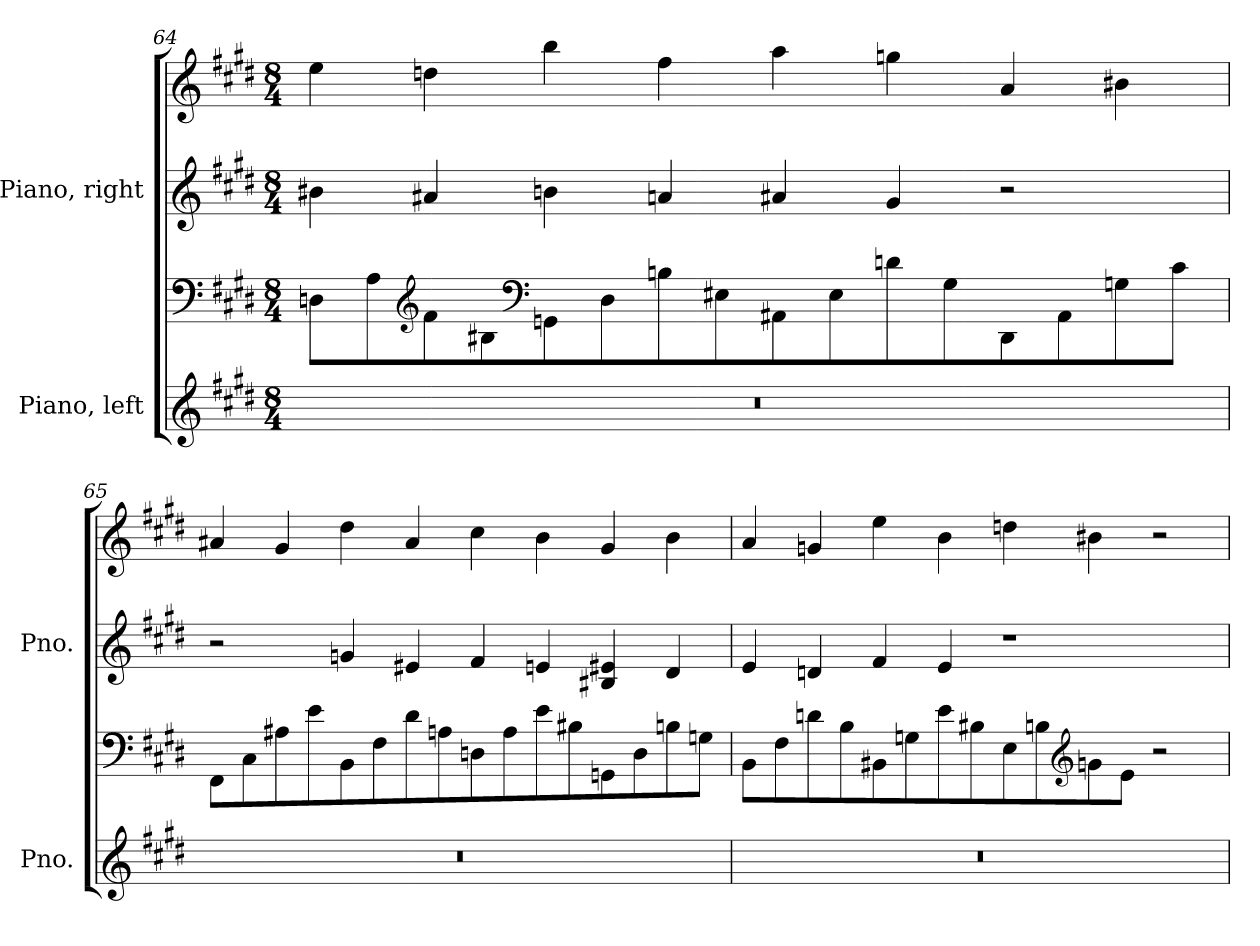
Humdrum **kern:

**kern	**kern	**kern	**kern
*part2	*part2	*part1	*part1
*staff4	*staff3	*staff2	*staff1
*I"Piano, left	*	*I"Piano, right	*
*I'Pno.	*	*I'Pno.	*
!!LO:PB:g=z
*clefG2	*clefF4	*clefG2	*clefG2
*k[f#c#g#d#]	*k[f#c#g#d#]	*k[f#c#g#d#]	*k[f#c#g#d#]
*M8/4	*M8/4	*M8/4	*M8/4
=64	=64	=64	=64
0r	8Dn\L	4b#X\	4ee\
.	8A\	.	.
*	*clefG2	*	*
.	8f#\	4a#X/	4ddn\
.	8B#X\	.	.
*	*clefF4	*	*
.	8GGn\	4bn\	4bb\
.	8D\	.	.
.	8Bn\	4an/	4ff#\
.	8E#X\	.	.
.	8AA#X\	4a#X/	4aa\
.	8E#\	.	.
.	8dn\	4g#/	4ggn\
.	8G#\	.	.
.	8DD#\	2r	4a/
.	8AA#\	.	.
.	8Gn\	.	4b#X\
.	8c#\J	.	.
!!LO:LB:g=z
=65	=65	=65	=65
0r	8FF#\L	2r	4a#X/
.	8C#\	.	.
.	8A#X\	.	4g#/
.	8e\	.	.
.	8BB\	4gn/	4dd#\
.	8F#\	.	.
.	8d#\	4e#X/	4a#/
.	8An\	.	.
.	8Dn\	4f#/	4cc#\
.	8A\	.	.
.	8e\	4en/	4b\
.	8B#X\	.	.
.	8GGn\	4B#X/ 4e#X/	4g#/
.	8D\	.	.
.	8Bn\	4d#/	4b\
.	8Gn\J	.	.
=66	=66	=66	=66
0r	8BB\L	4e/	4a/
.	8F#\	.	.
.	8dn\	4dn/	4gn/
.	8B\	.	.
.	8BB#X\	4f#/	4ee\
.	8Gn\	.	.
.	8e\	4e/	4b\
.	8B#X\	.	.
.	8E\	1r	4ddn\
.	8Bn\	.	.
*	*clefG2	*	*
.	8gn\	.	4b#X\
.	8e\J	.	.
.	2r	.	2r
=	=	=	=
*-	*-	*-	*-
